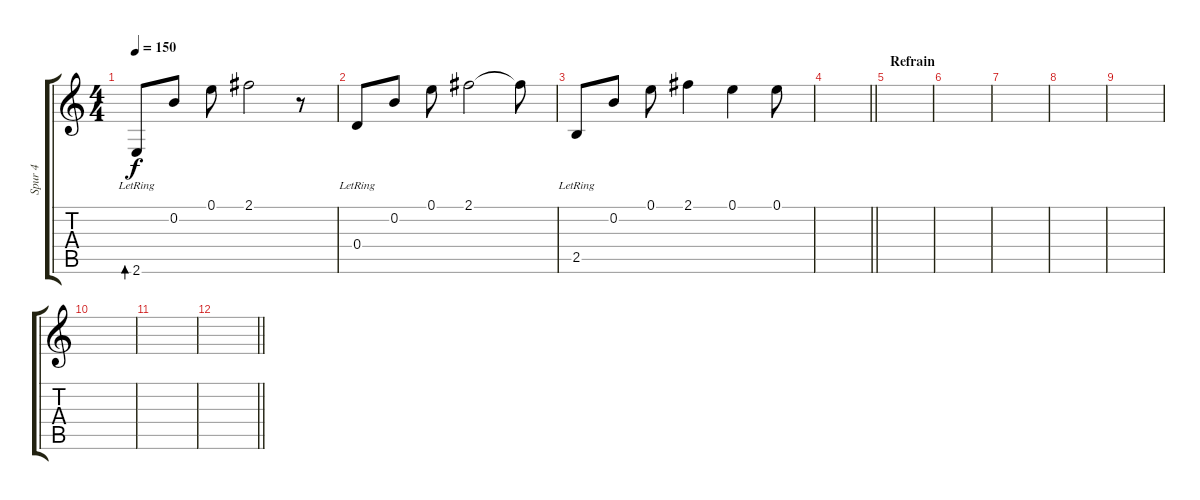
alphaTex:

\track ("Spur 4" "Spur 4") {instrument acousticguitarsteel}
\staff {score tabs}
\tuning (E4 B3 G3 D3 A2 D2) {hide}
\ts (4 4)
\tempo 150
\clef g2
\ks c
2.6{lr}.8{bd 30 dy f} 0.2.8 0.1.8 2.1.2 r.8 |
0.4{lr}.8 0.2.8 0.1.8 2.1.2 2.1{t}.8 |
2.5{lr}.8 0.2.8 0.1.8 2.1.4 0.1.4 0.1.8 |
\barLineRight lightlight
|
\section ("" "Refrain")
|
|
|
|
|
|
|
\barLineRight lightlight
